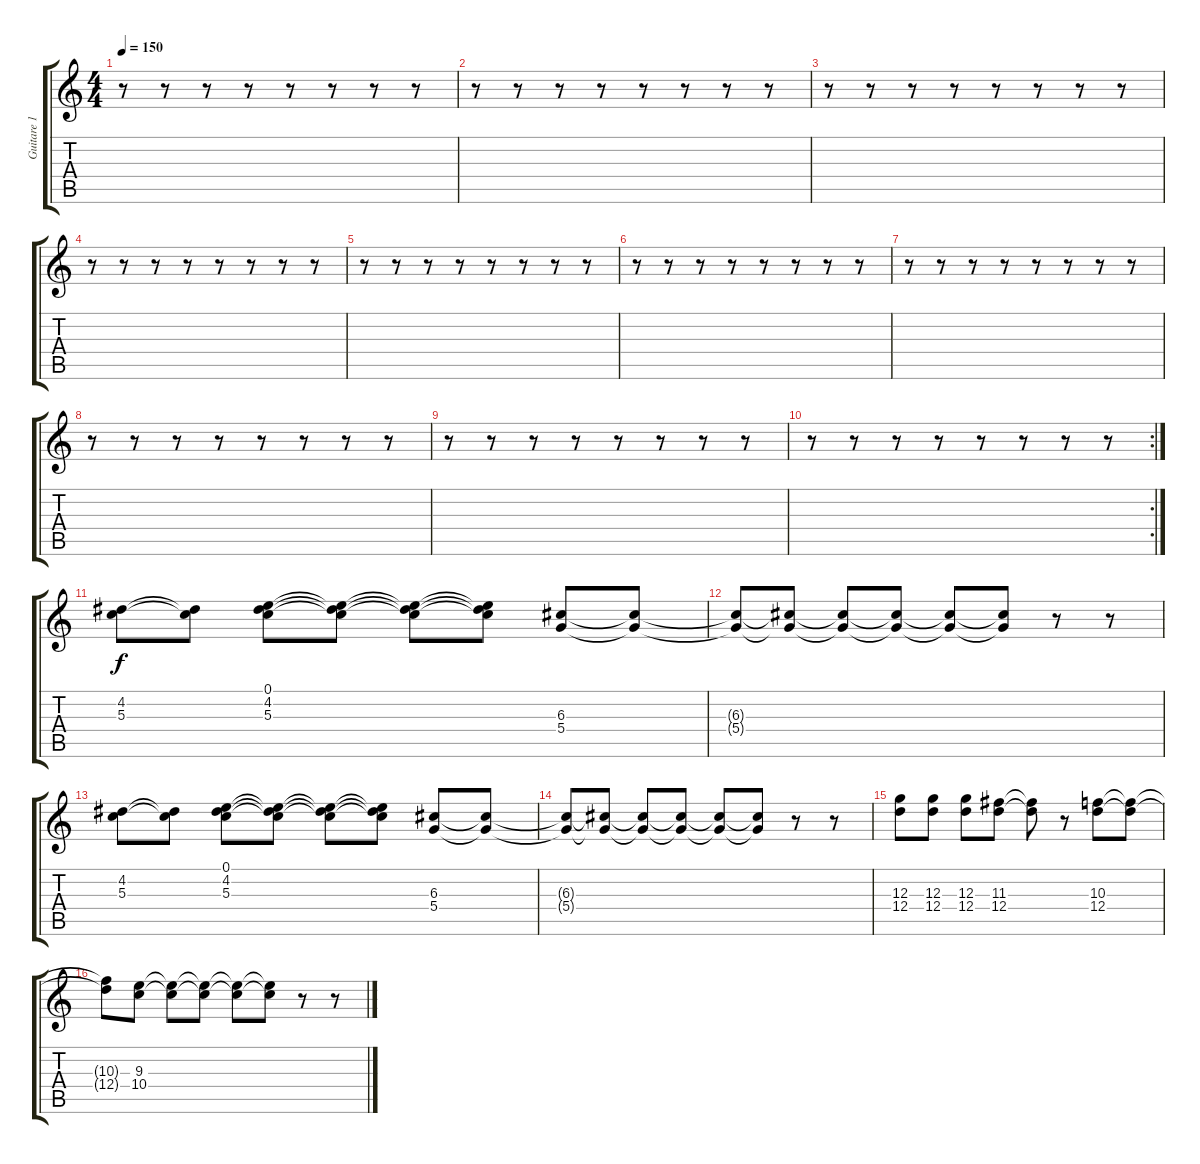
\track ("Guitare 1" "Guitare 1") {instrument distortionguitar}
\staff {score tabs}
\tuning (E4 B3 G3 D3 A2 E2) {hide}
\ts (4 4)
\tempo 150
\clef g2
\ks c
r.8{dy f} r.8 r.8 r.8 r.8 r.8 r.8 r.8 |
r.8 r.8 r.8 r.8 r.8 r.8 r.8 r.8 |
r.8 r.8 r.8 r.8 r.8 r.8 r.8 r.8 |
r.8 r.8 r.8 r.8 r.8 r.8 r.8 r.8 |
r.8 r.8 r.8 r.8 r.8 r.8 r.8 r.8 |
r.8 r.8 r.8 r.8 r.8 r.8 r.8 r.8 |
r.8 r.8 r.8 r.8 r.8 r.8 r.8 r.8 |
r.8 r.8 r.8 r.8 r.8 r.8 r.8 r.8 |
r.8 r.8 r.8 r.8 r.8 r.8 r.8 r.8 |
\rc 2
r.8 r.8 r.8 r.8 r.8 r.8 r.8 r.8 |
(4.2 5.3).8 (4.2{t} 5.3{t}).8 (0.1 4.2 5.3).8 (0.1{t} 4.2{t} 5.3{t}).8 (0.1{t} 4.2{t} 5.3{t}).8 (0.1{t} 4.2{t} 5.3{t}).8 (6.3 5.4).8 (6.3{t} 5.4{t}).8 |
(6.3{t} 5.4{t}).8 (6.3{t} 5.4{t}).8 (6.3{t} 5.4{t}).8 (6.3{t} 5.4{t}).8 (6.3{t} 5.4{t}).8 (6.3{t} 5.4{t}).8 r.8 r.8 |
(4.2 5.3).8 (4.2{t} 5.3{t}).8 (0.1 4.2 5.3).8 (0.1{t} 4.2{t} 5.3{t}).8 (0.1{t} 4.2{t} 5.3{t}).8 (0.1{t} 4.2{t} 5.3{t}).8 (6.3 5.4).8 (6.3{t} 5.4{t}).8 |
(6.3{t} 5.4{t}).8 (6.3{t} 5.4{t}).8 (6.3{t} 5.4{t}).8 (6.3{t} 5.4{t}).8 (6.3{t} 5.4{t}).8 (6.3{t} 5.4{t}).8 r.8 r.8 |
(12.3 12.4).8 (12.3 12.4).8 (12.3 12.4).8 (11.3 12.4).8 (11.3{t} 12.4{t}).8 r.8 (10.3 12.4).8 (10.3{t} 12.4{t}).8 |
(10.3{t} 12.4{t}).8 (9.3 10.4).8 (9.3{t} 10.4{t}).8 (9.3{t} 10.4{t}).8 (9.3{t} 10.4{t}).8 (9.3{t} 10.4{t}).8 r.8 r.8
